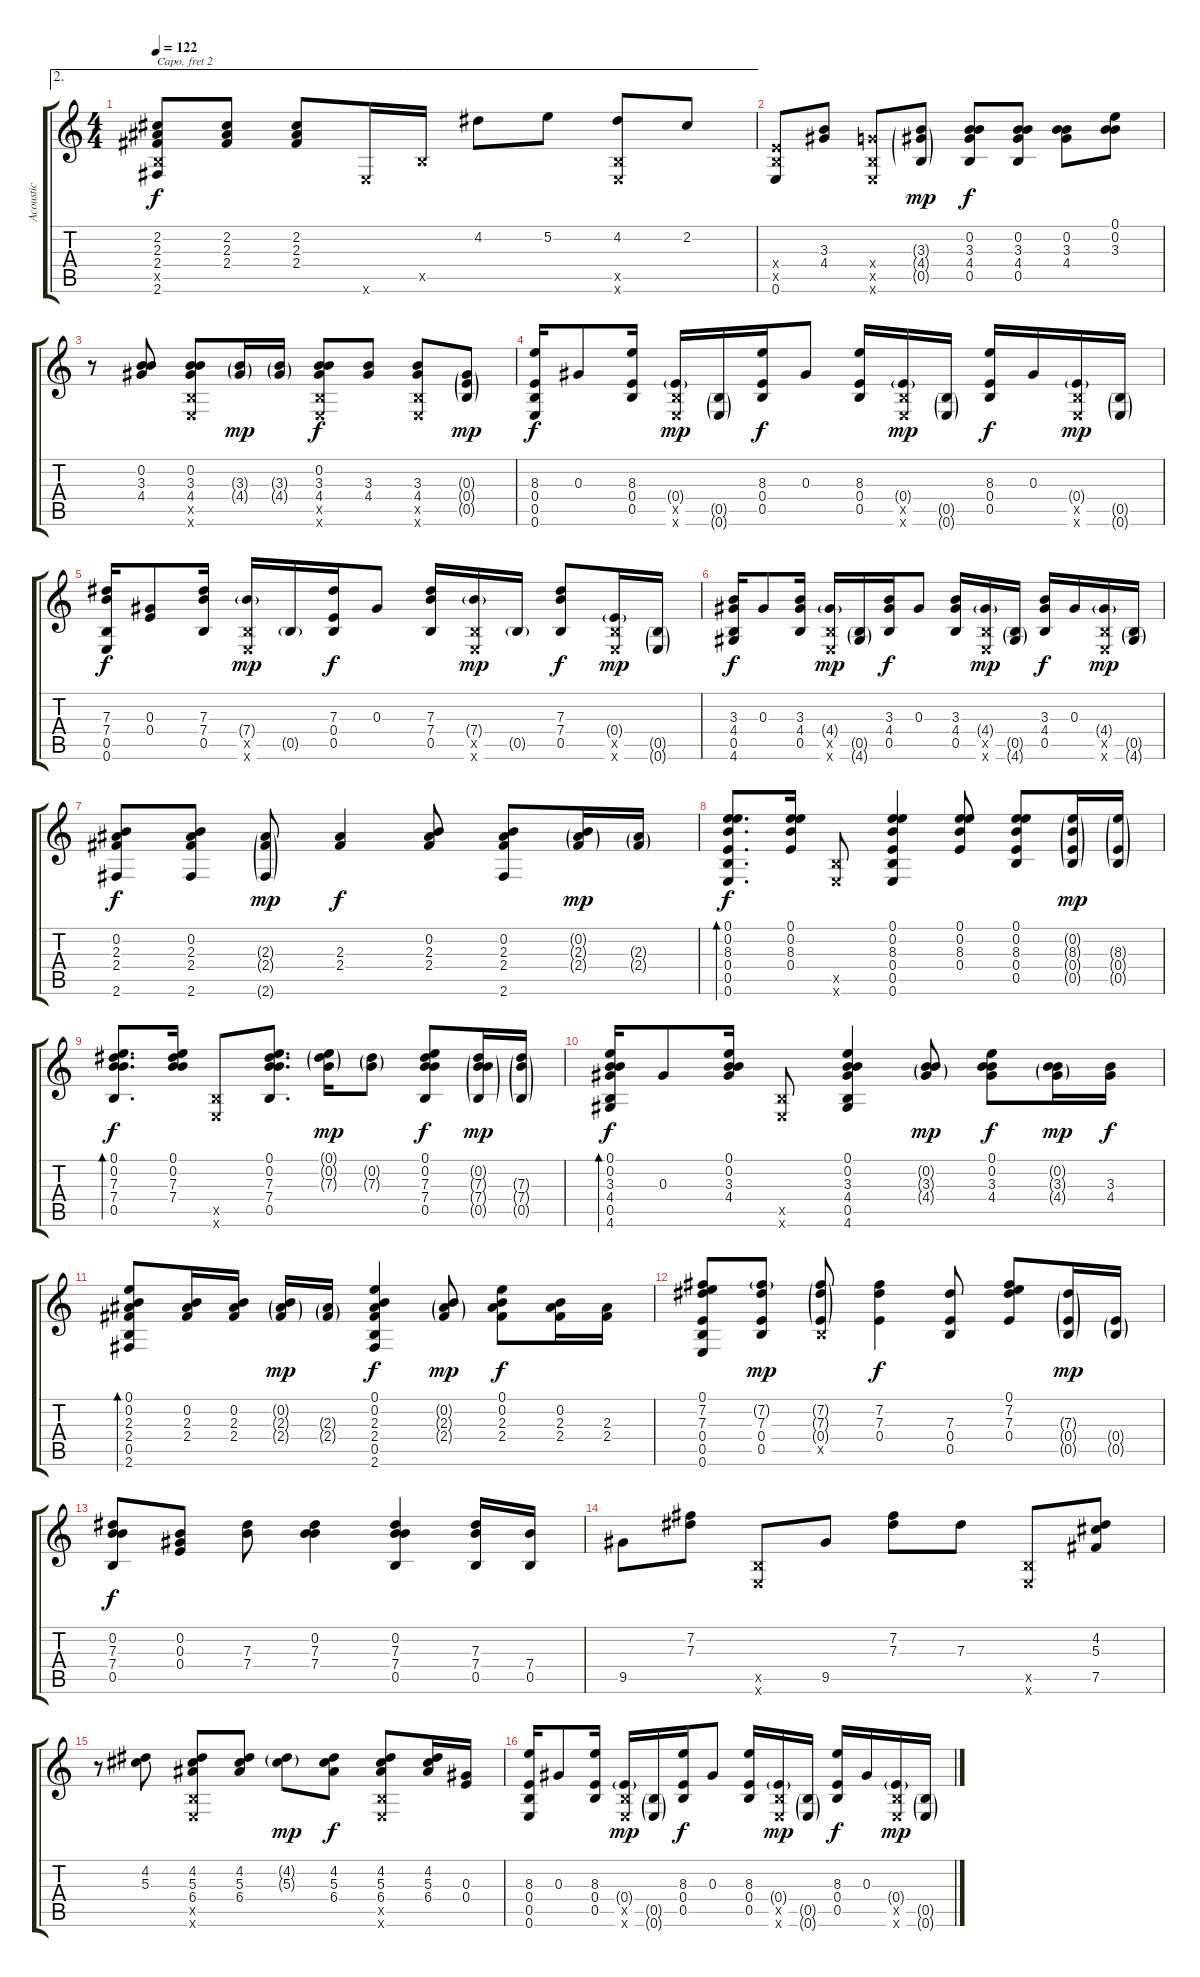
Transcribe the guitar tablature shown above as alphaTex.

\track ("Acoustic" "Acoustic") {instrument acousticguitarsteel}
\staff {score tabs}
\capo 2
\tuning (D4 A3 Gb3 D3 A2 D2) {hide}
\ae 2
\ts (4 4)
\tempo 122
\clef g2
\ks c
(2.2 2.3 2.4 0.5{x} 2.6).8{dy f} (2.2 2.3 2.4).8 (2.2 2.3 2.4).8 0.6{x}.16 0.5{x}.16 4.2.8 5.2.8 (4.2 0.5{x} 0.6{x}).8 2.2.8 |
(0.4{x} 0.5{x} 0.6).8 (3.3 4.4).8 (3.4{x} 0.5{x} 0.6{x}).8 (3.3{g} 4.4{g} 0.5{g}).8{dy mp} (0.2 3.3 4.4 0.5).8{dy f} (0.2 3.3 4.4 0.5).8 (0.2 3.3 4.4).8 (0.1 0.2 3.3).8 |
r.8 (0.2 3.3 4.4).8 (0.2 3.3 4.4 0.5{x} 0.6{x}).8 (3.3{g} 4.4{g}).16{dy mp} (3.3{g} 4.4{g}).16 (0.2 3.3 4.4 0.5{x} 0.6{x}).8{dy f} (3.3 4.4).8 (3.3 4.4 0.5{x} 0.6{x}).8 (0.3{g} 0.4{g} 0.5{g}).8{dy mp} |
(8.3 0.4 0.5 0.6).16{dy f} 0.3.8 (8.3 0.4 0.5).16 (0.4{g} 0.5{x} 0.6{x}).16{dy mp} (0.5{g} 0.6{g}).16 (8.3 0.4 0.5).16{dy f} 0.3.8 (8.3 0.4 0.5).16 (0.4{g} 0.5{x} 0.6{x}).16{dy mp} (0.5{g} 0.6{g}).16 (8.3 0.4 0.5).16{dy f} 0.3.16 (0.4{g} 0.5{x} 0.6{x}).16{dy mp} (0.5{g} 0.6{g}).16 |
(7.3 7.4 0.5 0.6).16{dy f} (0.3 0.4).8 (7.3 7.4 0.5).16 (7.4{g} 0.5{x} 0.6{x}).16{dy mp} 0.5{g}.16 (7.3 0.4 0.5).16{dy f} 0.3.8 (7.3 7.4 0.5).16 (7.4{g} 0.5{x} 0.6{x}).16{dy mp} 0.5{g}.16 (7.3 7.4 0.5).8{dy f} (0.4{g} 0.5{x} 0.6{x}).16{dy mp} (0.5{g} 0.6{g}).16 |
(3.3 4.4 0.5 4.6).16{dy f} 0.3.8 (3.3 4.4 0.5).16 (4.4{g} 0.5{x} 0.6{x}).16{dy mp} (0.5{g} 4.6{g}).16 (3.3 4.4 0.5).16{dy f} 0.3.8 (3.3 4.4 0.5).16 (4.4{g} 0.5{x} 0.6{x}).16{dy mp} (0.5{g} 4.6{g}).16 (3.3 4.4 0.5).16{dy f} 0.3.16 (4.4{g} 0.5{x} 0.6{x}).16{dy mp} (0.5{g} 4.6{g}).16 |
(0.2 2.3 2.4 2.6).8{dy f} (0.2 2.3 2.4 2.6).8 (2.3{g} 2.4{g} 2.6{g}).8{dy mp} (2.3 2.4).4{dy f} (0.2 2.3 2.4).8 (0.2 2.3 2.4 2.6).8 (0.2{g} 2.3{g} 2.4{g}).16{dy mp} (2.3{g} 2.4{g}).16 |
(0.1 0.2 8.3 0.4 0.5 0.6).8{d bd 60 dy f} (0.1 0.2 8.3 0.4).16 (0.5{x} 0.6{x}).8 (0.1 0.2 8.3 0.4 0.5 0.6).4 (0.1 0.2 8.3 0.4).8 (0.1 0.2 8.3 0.4 0.5).8 (0.2{g} 8.3{g} 0.4{g} 0.5{g}).16{dy mp} (8.3{g} 0.4{g} 0.5{g}).16 |
(0.1 0.2 7.3 7.4 0.5).8{d bd 60 dy f} (0.1 0.2 7.3 7.4).16 (0.5{x} 0.6{x}).8 (0.1 0.2 7.3 7.4 0.5).8{d} (0.1{g} 0.2{g} 7.3{g}).16{dy mp} (0.2{g} 7.3{g}).8 (0.1 0.2 7.3 7.4 0.5).8{dy f} (0.2{g} 7.3{g} 7.4{g} 0.5{g}).16{dy mp} (7.3{g} 7.4{g} 0.5{g}).16 |
(0.1 0.2 3.3 4.4 0.5 4.6).16{bd 60 dy f} 0.3.8 (0.1 0.2 3.3 4.4).16 (0.5{x} 0.6{x}).8 (0.1 0.2 3.3 4.4 0.5 4.6).4 (0.2{g} 3.3{g} 4.4{g}).8{dy mp} (0.1 0.2 3.3 4.4).8{dy f} (0.2{g} 3.3{g} 4.4{g}).16{dy mp} (3.3 4.4).16{dy f} |
(0.1 0.2 2.3 2.4 0.5 2.6).8{bd 60} (0.2 2.3 2.4).16 (0.2 2.3 2.4).16 (0.2{g} 2.3{g} 2.4{g}).16{dy mp} (2.3{g} 2.4{g}).16 (0.1 0.2 2.3 2.4 0.5 2.6).4{dy f} (0.2{g} 2.3{g} 2.4{g}).8{dy mp} (0.1 0.2 2.3 2.4).8{dy f} (0.2 2.3 2.4).16 (2.3 2.4).16 |
(0.1 7.2 7.3 0.4 0.5 0.6).8 (7.2{g} 7.3 0.4 0.5).8{dy mp} (7.2{g} 7.3{g} 0.4{g} 0.5{x}).8 (7.2 7.3 0.4).4{dy f} (7.3 0.4 0.5).8 (0.1 7.2 7.3 0.4).8 (7.3{g} 0.4{g} 0.5{g}).16{dy mp} (0.4{g} 0.5{g}).16 |
(0.2 7.3 7.4 0.5).8{dy f} (0.2 0.3 0.4).8 (7.3 7.4).8 (0.2 7.3 7.4).4 (0.2 7.3 7.4 0.5).4 (7.3 7.4 0.5).16 (7.4 0.5).16 |
9.5.8 (7.2 7.3).8 (0.5{x} 0.6{x}).8 9.5.8 (7.2 7.3).8 7.3.8 (0.5{x} 0.6{x}).8 (4.2 5.3 7.5).8 |
r.8 (4.2 5.3).8 (4.2 5.3 6.4 0.5{x} 0.6{x}).8 (4.2 5.3 6.4).8 (4.2{g} 5.3{g}).8{dy mp} (4.2 5.3 6.4).8{dy f} (4.2 5.3 6.4 0.5{x} 0.6{x}).8 (4.2 5.3 6.4).16 (0.3 0.4).16 |
(8.3 0.4 0.5 0.6).16 0.3.8 (8.3 0.4 0.5).16 (0.4{g} 0.5{x} 0.6{x}).16{dy mp} (0.5{g} 0.6{g}).16 (8.3 0.4 0.5).16{dy f} 0.3.8 (8.3 0.4 0.5).16 (0.4{g} 0.5{x} 0.6{x}).16{dy mp} (0.5{g} 0.6{g}).16 (8.3 0.4 0.5).16{dy f} 0.3.16 (0.4{g} 0.5{x} 0.6{x}).16{dy mp} (0.5{g} 0.6{g}).16
